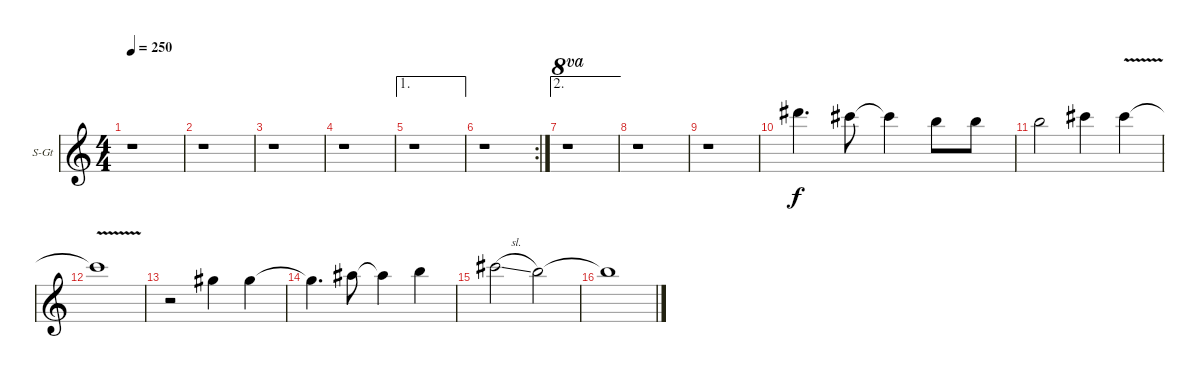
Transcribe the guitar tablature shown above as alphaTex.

\bracketExtendMode groupsimilarinstruments
\firstSystemTrackNameOrientation horizontal
\otherSystemsTrackNameOrientation horizontal
\track ("Ének (Mark Boals)" "S-Gt") {instrument tenorsax}
\staff {score}
\tuning (E4 B3 G3 D3 A2 E2)
\displaytranspose 12
\ts (4 4)
\tempo 250
\clef g2
\ks c
r.1{dy f} |
r.1 |
r.1 |
r.1 |
\ae 1
r.1 |
\rc 2
r.1 |
\ae 2
r.1{ot 8va} |
r.1 |
r.1 |
11.1.4{d} 9.1.8 9.1{t}.4 7.1.8 7.1.8 |
7.1.2 9.1.4 9.1{v}.4 |
9.1{v t}.1 |
r.2 4.1.4 4.1.4 |
4.1{t}.4{d} 6.1.8 6.1{t}.4 7.1.4 |
9.1{sl}.2 7.1.2 |
7.1{t}.1
